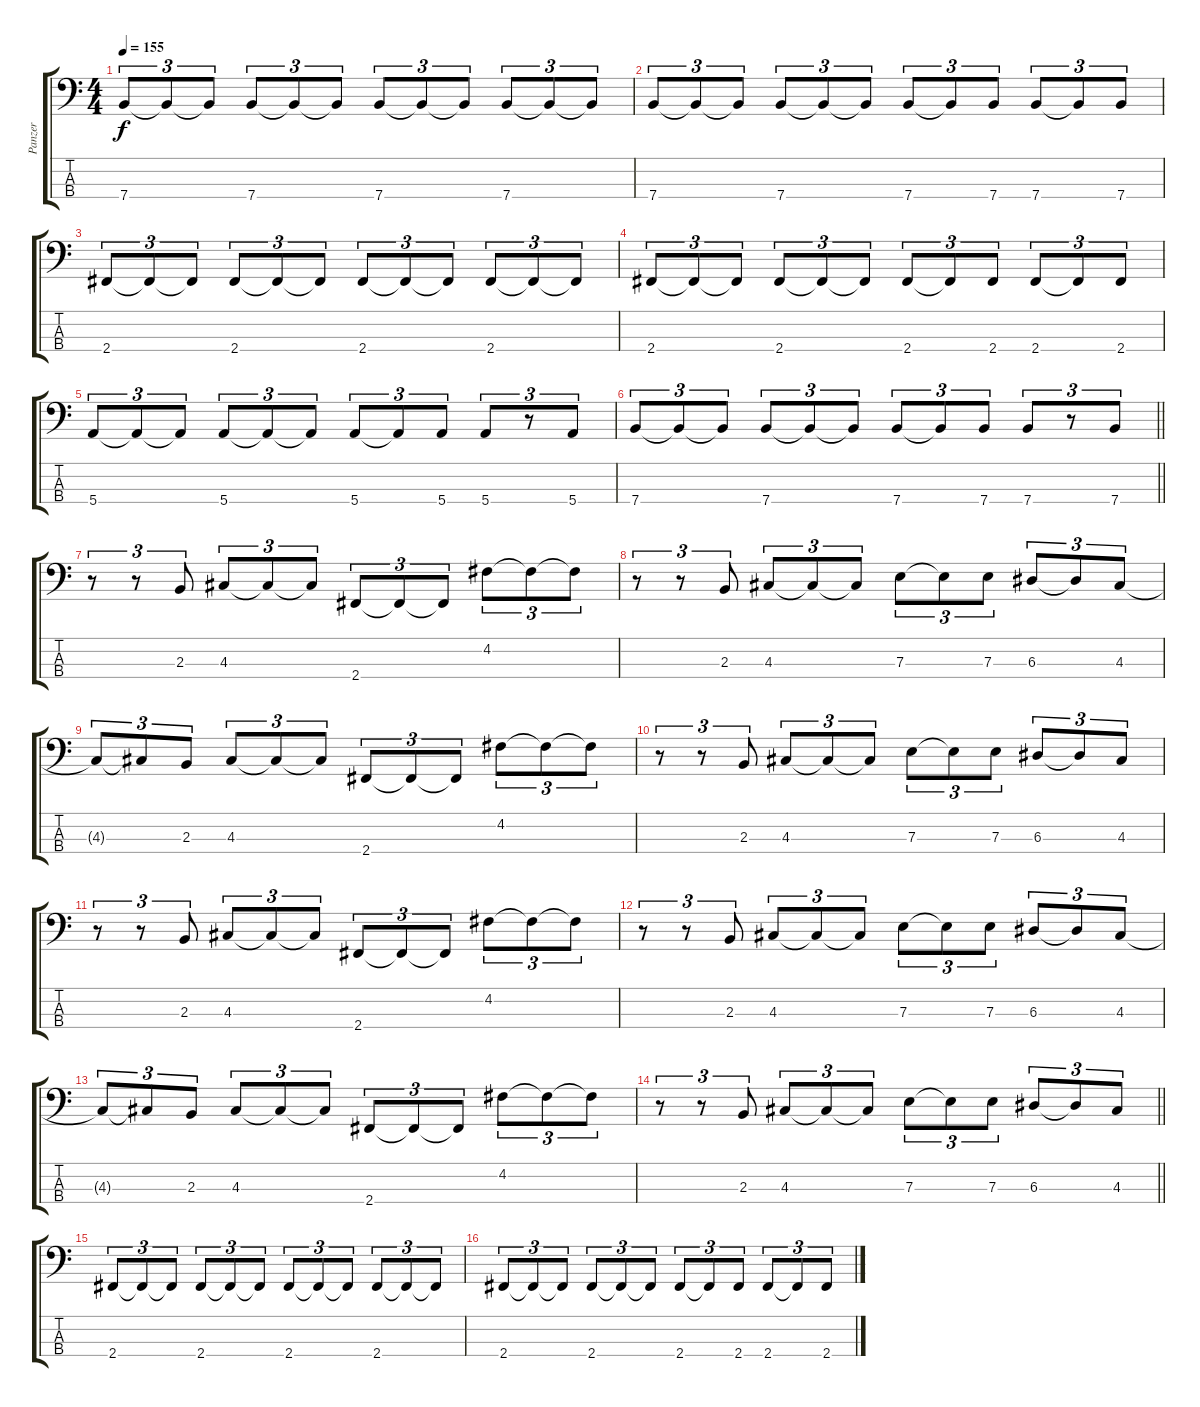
\track ("Panzer" "Panzer") {instrument electricbasspick}
\staff {score tabs}
\tuning (G2 D2 A1 E1) {hide}
\ts (4 4)
\tempo 155
\clef f4
\ks c
7.4.8{tu (3 2) dy f} 7.4{t}.8{tu (3 2)} 7.4{t}.8{tu (3 2)} 7.4.8{tu (3 2)} 7.4{t}.8{tu (3 2)} 7.4{t}.8{tu (3 2)} 7.4.8{tu (3 2)} 7.4{t}.8{tu (3 2)} 7.4{t}.8{tu (3 2)} 7.4.8{tu (3 2)} 7.4{t}.8{tu (3 2)} 7.4{t}.8{tu (3 2)} |
7.4.8{tu (3 2)} 7.4{t}.8{tu (3 2)} 7.4{t}.8{tu (3 2)} 7.4.8{tu (3 2)} 7.4{t}.8{tu (3 2)} 7.4{t}.8{tu (3 2)} 7.4.8{tu (3 2)} 7.4{t}.8{tu (3 2)} 7.4.8{tu (3 2)} 7.4.8{tu (3 2)} 7.4{t}.8{tu (3 2)} 7.4.8{tu (3 2)} |
2.4.8{tu (3 2)} 2.4{t}.8{tu (3 2)} 2.4{t}.8{tu (3 2)} 2.4.8{tu (3 2)} 2.4{t}.8{tu (3 2)} 2.4{t}.8{tu (3 2)} 2.4.8{tu (3 2)} 2.4{t}.8{tu (3 2)} 2.4{t}.8{tu (3 2)} 2.4.8{tu (3 2)} 2.4{t}.8{tu (3 2)} 2.4{t}.8{tu (3 2)} |
2.4.8{tu (3 2)} 2.4{t}.8{tu (3 2)} 2.4{t}.8{tu (3 2)} 2.4.8{tu (3 2)} 2.4{t}.8{tu (3 2)} 2.4{t}.8{tu (3 2)} 2.4.8{tu (3 2)} 2.4{t}.8{tu (3 2)} 2.4.8{tu (3 2)} 2.4.8{tu (3 2)} 2.4{t}.8{tu (3 2)} 2.4.8{tu (3 2)} |
5.4.8{tu (3 2)} 5.4{t}.8{tu (3 2)} 5.4{t}.8{tu (3 2)} 5.4.8{tu (3 2)} 5.4{t}.8{tu (3 2)} 5.4{t}.8{tu (3 2)} 5.4.8{tu (3 2)} 5.4{t}.8{tu (3 2)} 5.4.8{tu (3 2)} 5.4.8{tu (3 2)} r.8{tu (3 2)} 5.4.8{tu (3 2)} |
\barLineRight lightlight
7.4.8{tu (3 2)} 7.4{t}.8{tu (3 2)} 7.4{t}.8{tu (3 2)} 7.4.8{tu (3 2)} 7.4{t}.8{tu (3 2)} 7.4{t}.8{tu (3 2)} 7.4.8{tu (3 2)} 7.4{t}.8{tu (3 2)} 7.4.8{tu (3 2)} 7.4.8{tu (3 2)} r.8{tu (3 2)} 7.4.8{tu (3 2)} |
r.8{tu (3 2)} r.8{tu (3 2)} 2.3.8{tu (3 2)} 4.3.8{tu (3 2)} 4.3{t}.8{tu (3 2)} 4.3{t}.8{tu (3 2)} 2.4.8{tu (3 2)} 2.4{t}.8{tu (3 2)} 2.4{t}.8{tu (3 2)} 4.2.8{tu (3 2)} 4.2{t}.8{tu (3 2)} 4.2{t}.8{tu (3 2)} |
r.8{tu (3 2)} r.8{tu (3 2)} 2.3.8{tu (3 2)} 4.3.8{tu (3 2)} 4.3{t}.8{tu (3 2)} 4.3{t}.8{tu (3 2)} 7.3.8{tu (3 2)} 7.3{t}.8{tu (3 2)} 7.3.8{tu (3 2)} 6.3.8{tu (3 2)} 6.3{t}.8{tu (3 2)} 4.3.8{tu (3 2)} |
4.3{t}.8{tu (3 2)} 4.3{t}.8{tu (3 2)} 2.3.8{tu (3 2)} 4.3.8{tu (3 2)} 4.3{t}.8{tu (3 2)} 4.3{t}.8{tu (3 2)} 2.4.8{tu (3 2)} 2.4{t}.8{tu (3 2)} 2.4{t}.8{tu (3 2)} 4.2.8{tu (3 2)} 4.2{t}.8{tu (3 2)} 4.2{t}.8{tu (3 2)} |
r.8{tu (3 2)} r.8{tu (3 2)} 2.3.8{tu (3 2)} 4.3.8{tu (3 2)} 4.3{t}.8{tu (3 2)} 4.3{t}.8{tu (3 2)} 7.3.8{tu (3 2)} 7.3{t}.8{tu (3 2)} 7.3.8{tu (3 2)} 6.3.8{tu (3 2)} 6.3{t}.8{tu (3 2)} 4.3.8{tu (3 2)} |
r.8{tu (3 2)} r.8{tu (3 2)} 2.3.8{tu (3 2)} 4.3.8{tu (3 2)} 4.3{t}.8{tu (3 2)} 4.3{t}.8{tu (3 2)} 2.4.8{tu (3 2)} 2.4{t}.8{tu (3 2)} 2.4{t}.8{tu (3 2)} 4.2.8{tu (3 2)} 4.2{t}.8{tu (3 2)} 4.2{t}.8{tu (3 2)} |
r.8{tu (3 2)} r.8{tu (3 2)} 2.3.8{tu (3 2)} 4.3.8{tu (3 2)} 4.3{t}.8{tu (3 2)} 4.3{t}.8{tu (3 2)} 7.3.8{tu (3 2)} 7.3{t}.8{tu (3 2)} 7.3.8{tu (3 2)} 6.3.8{tu (3 2)} 6.3{t}.8{tu (3 2)} 4.3.8{tu (3 2)} |
4.3{t}.8{tu (3 2)} 4.3{t}.8{tu (3 2)} 2.3.8{tu (3 2)} 4.3.8{tu (3 2)} 4.3{t}.8{tu (3 2)} 4.3{t}.8{tu (3 2)} 2.4.8{tu (3 2)} 2.4{t}.8{tu (3 2)} 2.4{t}.8{tu (3 2)} 4.2.8{tu (3 2)} 4.2{t}.8{tu (3 2)} 4.2{t}.8{tu (3 2)} |
\barLineRight lightlight
r.8{tu (3 2)} r.8{tu (3 2)} 2.3.8{tu (3 2)} 4.3.8{tu (3 2)} 4.3{t}.8{tu (3 2)} 4.3{t}.8{tu (3 2)} 7.3.8{tu (3 2)} 7.3{t}.8{tu (3 2)} 7.3.8{tu (3 2)} 6.3.8{tu (3 2)} 6.3{t}.8{tu (3 2)} 4.3.8{tu (3 2)} |
2.4.8{tu (3 2)} 2.4{t}.8{tu (3 2)} 2.4{t}.8{tu (3 2)} 2.4.8{tu (3 2)} 2.4{t}.8{tu (3 2)} 2.4{t}.8{tu (3 2)} 2.4.8{tu (3 2)} 2.4{t}.8{tu (3 2)} 2.4{t}.8{tu (3 2)} 2.4.8{tu (3 2)} 2.4{t}.8{tu (3 2)} 2.4{t}.8{tu (3 2)} |
2.4.8{tu (3 2)} 2.4{t}.8{tu (3 2)} 2.4{t}.8{tu (3 2)} 2.4.8{tu (3 2)} 2.4{t}.8{tu (3 2)} 2.4{t}.8{tu (3 2)} 2.4.8{tu (3 2)} 2.4{t}.8{tu (3 2)} 2.4.8{tu (3 2)} 2.4.8{tu (3 2)} 2.4{t}.8{tu (3 2)} 2.4.8{tu (3 2)}
